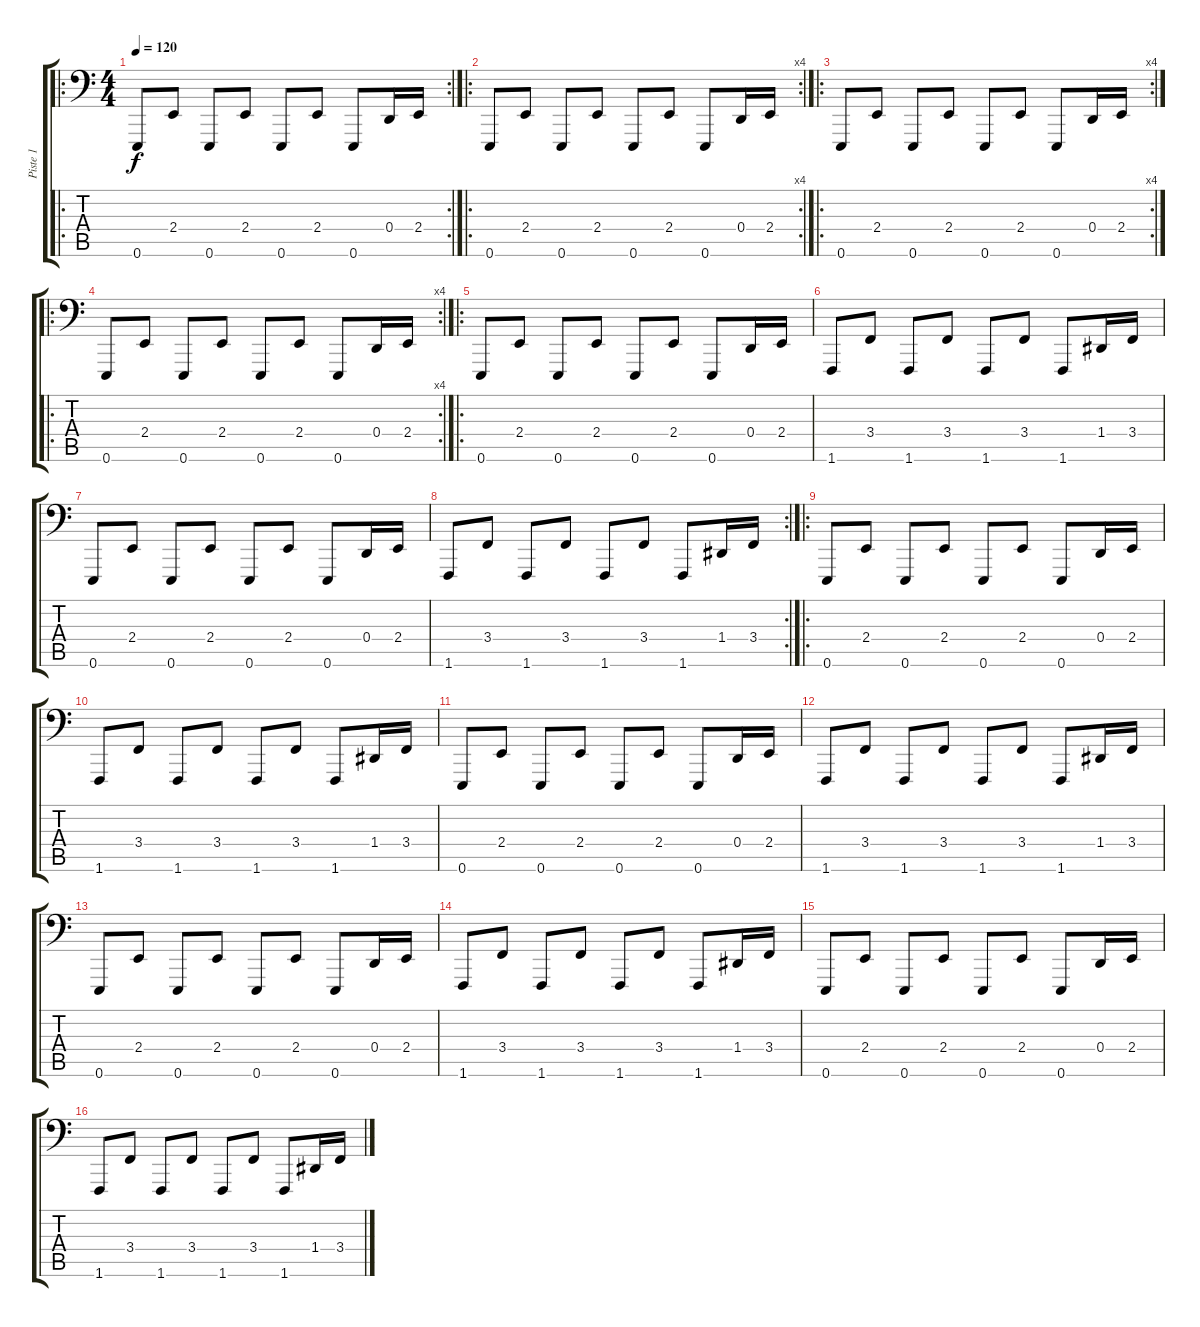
\track ("Piste 1" "Piste 1") {instrument lead2sawtooth}
\staff {score tabs}
\tuning (E3 B2 G2 D2 A1 E1) {hide}
\ro
\rc 2
\ts (4 4)
\tempo 120
\clef f4
\ks c
0.6.8{dy f instrument lead2sawtooth} 2.4.8 0.6.8 2.4.8 0.6.8 2.4.8 0.6.8 0.4.16 2.4.16 |
\ro
\rc 4
0.6.8 2.4.8 0.6.8 2.4.8 0.6.8 2.4.8 0.6.8 0.4.16 2.4.16 |
\ro
\rc 4
0.6.8 2.4.8 0.6.8 2.4.8 0.6.8 2.4.8 0.6.8 0.4.16 2.4.16 |
\ro
\rc 4
0.6.8 2.4.8 0.6.8 2.4.8 0.6.8 2.4.8 0.6.8 0.4.16 2.4.16 |
\ro
0.6.8 2.4.8 0.6.8 2.4.8 0.6.8 2.4.8 0.6.8 0.4.16 2.4.16 |
1.6.8 3.4.8 1.6.8 3.4.8 1.6.8 3.4.8 1.6.8 1.4.16 3.4.16 |
0.6.8 2.4.8 0.6.8 2.4.8 0.6.8 2.4.8 0.6.8 0.4.16 2.4.16 |
\rc 2
1.6.8 3.4.8 1.6.8 3.4.8 1.6.8 3.4.8 1.6.8 1.4.16 3.4.16 |
\ro
0.6.8 2.4.8 0.6.8 2.4.8 0.6.8 2.4.8 0.6.8 0.4.16 2.4.16 |
1.6.8 3.4.8 1.6.8 3.4.8 1.6.8 3.4.8 1.6.8 1.4.16 3.4.16 |
0.6.8 2.4.8 0.6.8 2.4.8 0.6.8 2.4.8 0.6.8 0.4.16 2.4.16 |
1.6.8 3.4.8 1.6.8 3.4.8 1.6.8 3.4.8 1.6.8 1.4.16 3.4.16 |
0.6.8 2.4.8 0.6.8 2.4.8 0.6.8 2.4.8 0.6.8 0.4.16 2.4.16 |
1.6.8 3.4.8 1.6.8 3.4.8 1.6.8 3.4.8 1.6.8 1.4.16 3.4.16 |
0.6.8 2.4.8 0.6.8 2.4.8 0.6.8 2.4.8 0.6.8 0.4.16 2.4.16 |
1.6.8 3.4.8 1.6.8 3.4.8 1.6.8 3.4.8 1.6.8 1.4.16 3.4.16
